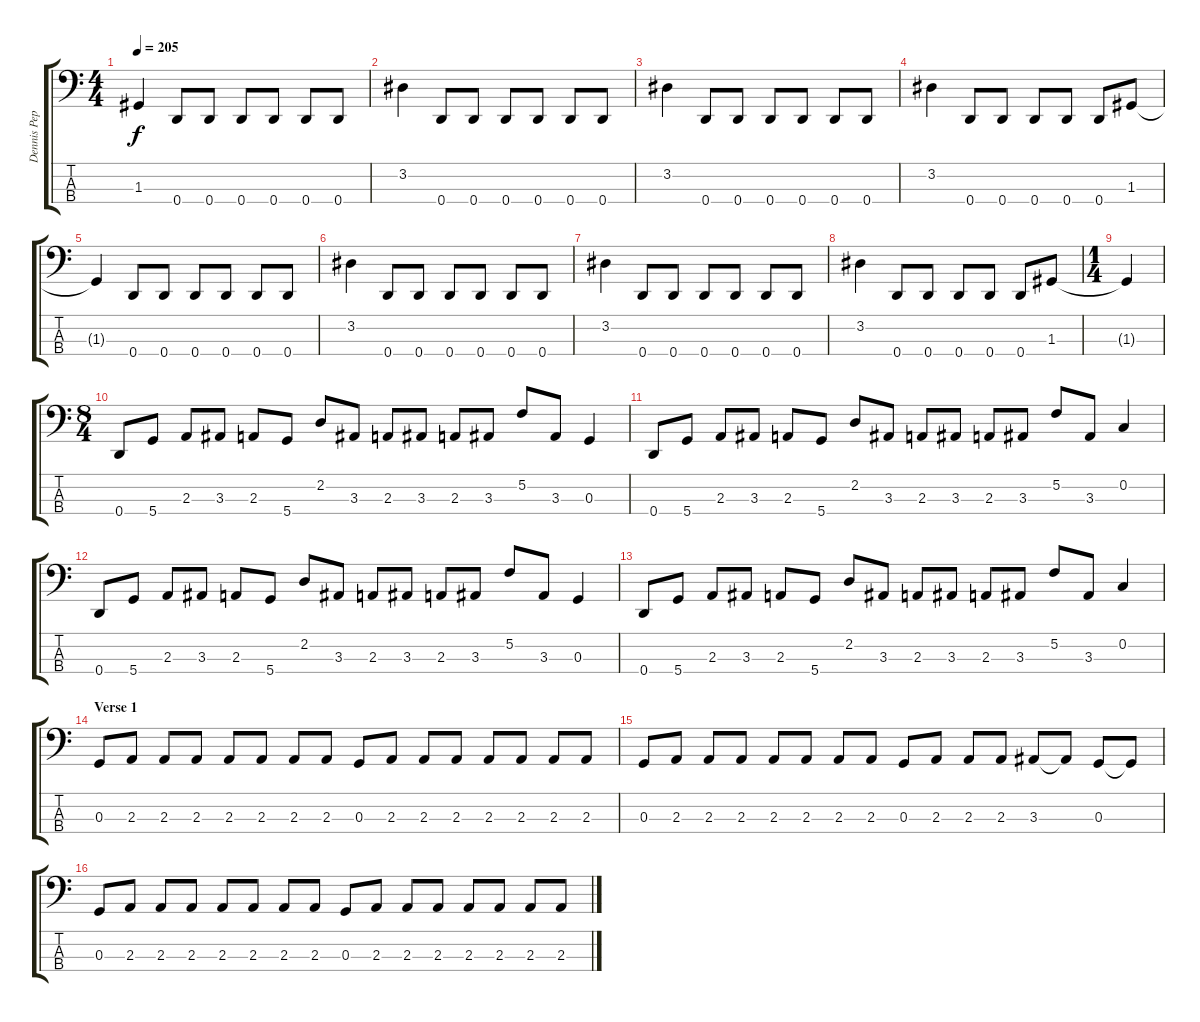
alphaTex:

\track ("Dennis Pepa - Bass" "Dennis Pep") {instrument electricbasspick}
\staff {score tabs}
\tuning (F2 C2 G1 D1) {hide}
\ts (4 4)
\tempo 205
\clef f4
\ks c
1.3{t}.4{dy f} 0.4.8 0.4.8 0.4.8 0.4.8 0.4.8 0.4.8 |
3.2.4 0.4.8 0.4.8 0.4.8 0.4.8 0.4.8 0.4.8 |
3.2.4 0.4.8 0.4.8 0.4.8 0.4.8 0.4.8 0.4.8 |
3.2.4 0.4.8 0.4.8 0.4.8 0.4.8 0.4.8 1.3.8 |
1.3{t}.4 0.4.8 0.4.8 0.4.8 0.4.8 0.4.8 0.4.8 |
3.2.4 0.4.8 0.4.8 0.4.8 0.4.8 0.4.8 0.4.8 |
3.2.4 0.4.8 0.4.8 0.4.8 0.4.8 0.4.8 0.4.8 |
3.2.4 0.4.8 0.4.8 0.4.8 0.4.8 0.4.8 1.3.8 |
\ts (1 4)
1.3{t}.4 |
\ts (8 4)
0.4.8 5.4.8 2.3.8 3.3.8 2.3.8 5.4.8 2.2.8 3.3.8 2.3.8 3.3.8 2.3.8 3.3.8 5.2.8 3.3.8 0.3.4 |
0.4.8 5.4.8 2.3.8 3.3.8 2.3.8 5.4.8 2.2.8 3.3.8 2.3.8 3.3.8 2.3.8 3.3.8 5.2.8 3.3.8 0.2.4 |
0.4.8 5.4.8 2.3.8 3.3.8 2.3.8 5.4.8 2.2.8 3.3.8 2.3.8 3.3.8 2.3.8 3.3.8 5.2.8 3.3.8 0.3.4 |
0.4.8 5.4.8 2.3.8 3.3.8 2.3.8 5.4.8 2.2.8 3.3.8 2.3.8 3.3.8 2.3.8 3.3.8 5.2.8 3.3.8 0.2.4 |
\section ("" "Verse 1")
0.3.8 2.3.8 2.3.8 2.3.8 2.3.8 2.3.8 2.3.8 2.3.8 0.3.8 2.3.8 2.3.8 2.3.8 2.3.8 2.3.8 2.3.8 2.3.8 |
0.3.8 2.3.8 2.3.8 2.3.8 2.3.8 2.3.8 2.3.8 2.3.8 0.3.8 2.3.8 2.3.8 2.3.8 3.3.8 3.3{t}.8 0.3.8 0.3{t}.8 |
0.3.8 2.3.8 2.3.8 2.3.8 2.3.8 2.3.8 2.3.8 2.3.8 0.3.8 2.3.8 2.3.8 2.3.8 2.3.8 2.3.8 2.3.8 2.3.8
